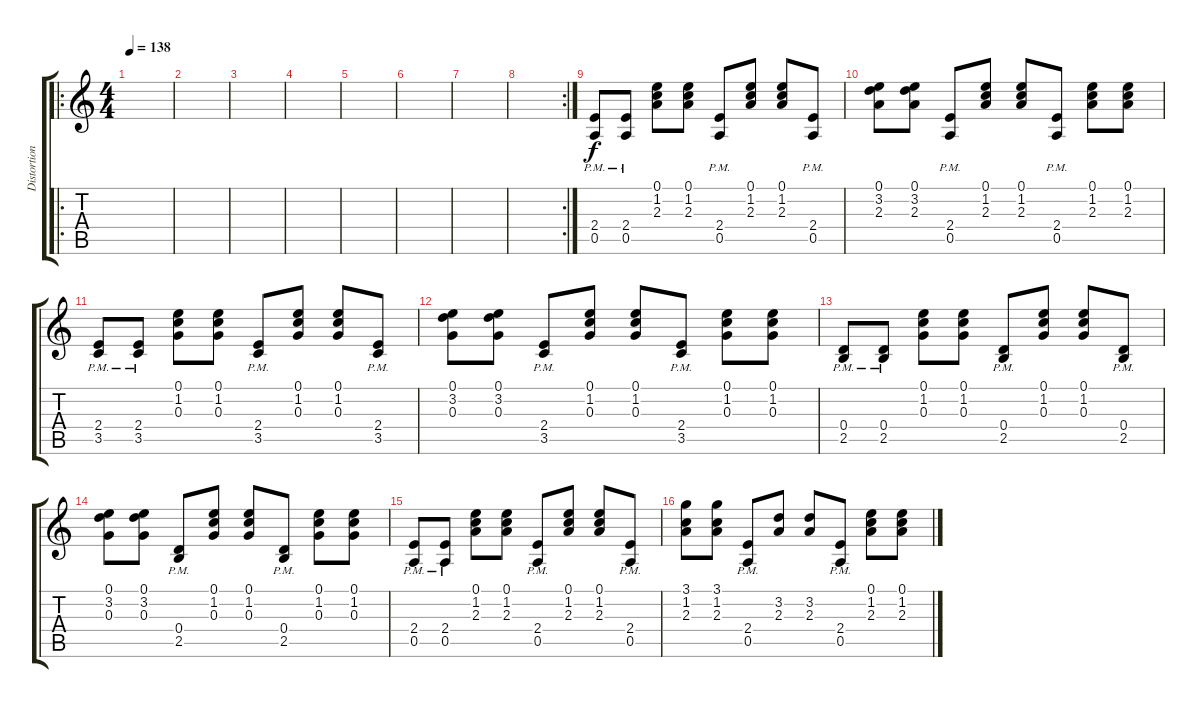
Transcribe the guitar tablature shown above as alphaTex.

\track ("Distortion" "Distortion") {instrument acousticguitarsteel}
\staff {score tabs}
\tuning (E4 B3 G3 D3 A2 E2) {hide}
\ro
\ts (4 4)
\tempo 138
\clef g2
\ks c
|
|
|
|
|
|
|
\rc 2
|
(2.4{pm} 0.5{pm}).8 (2.4{pm} 0.5{pm}).8 (0.1 1.2 2.3).8 (0.1 1.2 2.3).8 (2.4{pm} 0.5{pm}).8 (0.1 1.2 2.3).8 (0.1 1.2 2.3).8 (2.4{pm} 0.5{pm}).8 |
(0.1 3.2 2.3).8 (0.1 3.2 2.3).8 (2.4{pm} 0.5{pm}).8 (0.1 1.2 2.3).8 (0.1 1.2 2.3).8 (2.4{pm} 0.5{pm}).8 (0.1 1.2 2.3).8 (0.1 1.2 2.3).8 |
(2.4{pm} 3.5{pm}).8 (2.4{pm} 3.5{pm}).8 (0.1 1.2 0.3).8 (0.1 1.2 0.3).8 (2.4{pm} 3.5{pm}).8 (0.1 1.2 0.3).8 (0.1 1.2 0.3).8 (2.4{pm} 3.5{pm}).8 |
(0.1 3.2 0.3).8 (0.1 3.2 0.3).8 (2.4{pm} 3.5{pm}).8 (0.1 1.2 0.3).8 (0.1 1.2 0.3).8 (2.4{pm} 3.5{pm}).8 (0.1 1.2 0.3).8 (0.1 1.2 0.3).8 |
(0.4{pm} 2.5{pm}).8 (0.4{pm} 2.5{pm}).8 (0.1 1.2 0.3).8 (0.1 1.2 0.3).8 (0.4{pm} 2.5).8 (0.1 1.2 0.3).8 (0.1 1.2 0.3).8 (0.4{pm} 2.5).8 |
(0.1 3.2 0.3).8 (0.1 3.2 0.3).8 (0.4{pm} 2.5).8 (0.1 1.2 0.3).8 (0.1 1.2 0.3).8 (0.4{pm} 2.5).8 (0.1 1.2 0.3).8 (0.1 1.2 0.3).8 |
(2.4{pm} 0.5{pm}).8 (2.4{pm} 0.5{pm}).8 (0.1 1.2 2.3).8 (0.1 1.2 2.3).8 (2.4{pm} 0.5).8 (0.1 1.2 2.3).8 (0.1 1.2 2.3).8 (2.4{pm} 0.5).8 |
(3.1 1.2 2.3).8 (3.1 1.2 2.3).8 (2.4{pm} 0.5).8 (3.2 2.3).8 (3.2 2.3).8 (2.4{pm} 0.5).8 (0.1 1.2 2.3).8 (0.1 1.2 2.3).8
